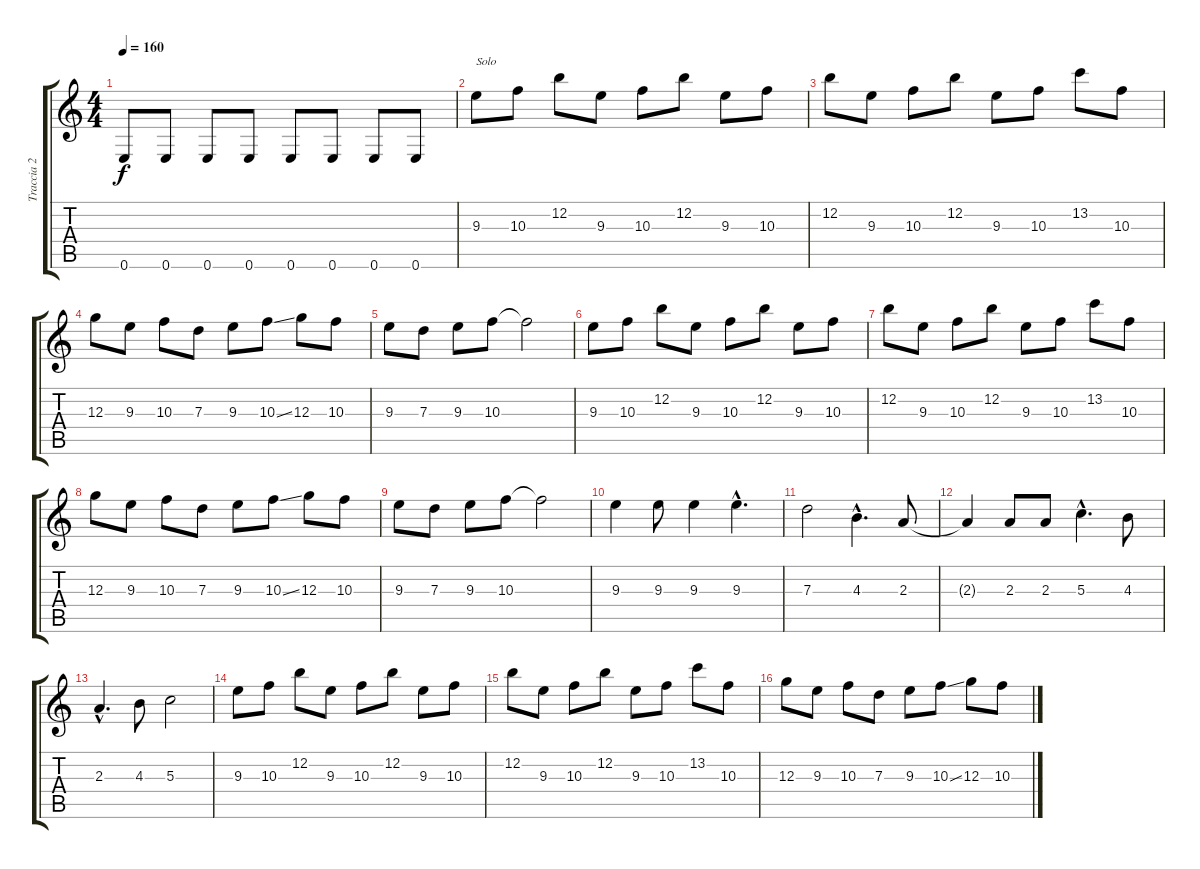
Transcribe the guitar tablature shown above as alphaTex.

\track ("Traccia 2" "Traccia 2") {instrument distortionguitar}
\staff {score tabs}
\tuning (E4 B3 G3 D3 A2 E2) {hide}
\ts (4 4)
\tempo 160
\clef g2
\ks c
0.6.8{dy f} 0.6.8 0.6.8 0.6.8 0.6.8 0.6.8 0.6.8 0.6.8 |
9.3.8{txt "Solo"} 10.3.8 12.2.8 9.3.8 10.3.8 12.2.8 9.3.8 10.3.8 |
12.2.8 9.3.8 10.3.8 12.2.8 9.3.8 10.3.8 13.2.8 10.3.8 |
12.3.8 9.3.8 10.3.8 7.3.8 9.3.8 10.3{ss}.8 12.3.8 10.3.8 |
9.3.8 7.3.8 9.3.8 10.3.8 10.3{t}.2 |
9.3.8 10.3.8 12.2.8 9.3.8 10.3.8 12.2.8 9.3.8 10.3.8 |
12.2.8 9.3.8 10.3.8 12.2.8 9.3.8 10.3.8 13.2.8 10.3.8 |
12.3.8 9.3.8 10.3.8 7.3.8 9.3.8 10.3{ss}.8 12.3.8 10.3.8 |
9.3.8 7.3.8 9.3.8 10.3.8 10.3{t}.2 |
9.3.4 9.3.8 9.3.4 9.3{hac}.4{d} |
7.3.2 4.3{hac}.4{d} 2.3.8 |
2.3{t}.4 2.3.8 2.3.8 5.3{hac}.4{d} 4.3.8 |
2.3{hac}.4{d} 4.3.8 5.3.2 |
9.3.8 10.3.8 12.2.8 9.3.8 10.3.8 12.2.8 9.3.8 10.3.8 |
12.2.8 9.3.8 10.3.8 12.2.8 9.3.8 10.3.8 13.2.8 10.3.8 |
12.3.8 9.3.8 10.3.8 7.3.8 9.3.8 10.3{ss}.8 12.3.8 10.3.8
